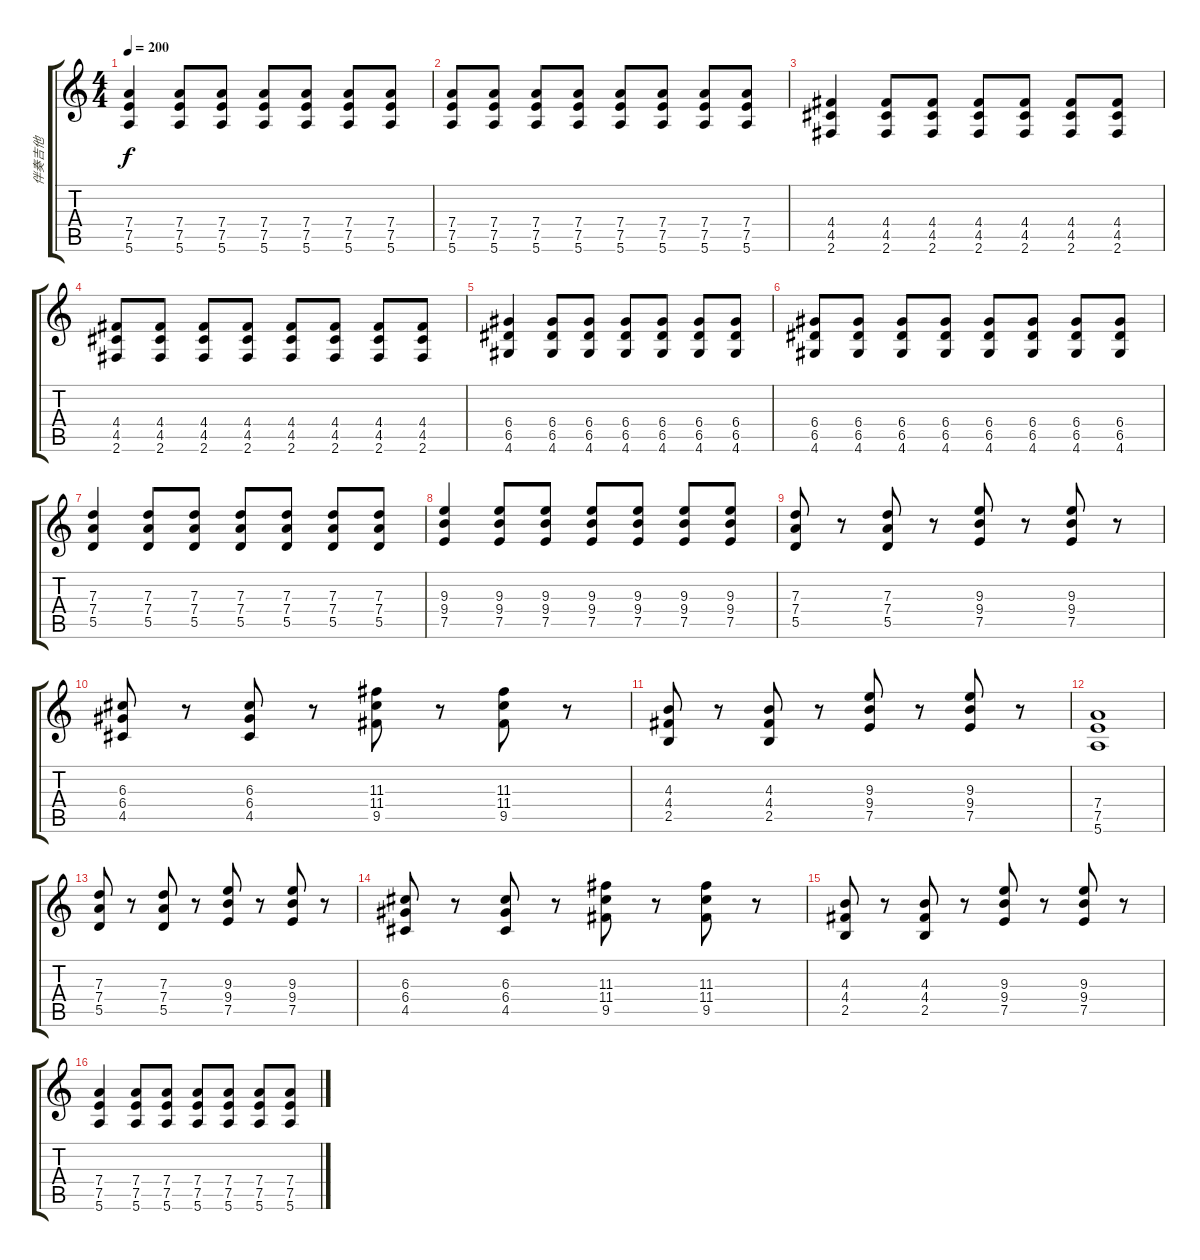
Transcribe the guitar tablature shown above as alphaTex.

\track ("伴奏吉他" "伴奏吉他") {instrument overdrivenguitar}
\staff {score tabs}
\tuning (E4 B3 G3 D3 A2 E2) {hide}
\ts (4 4)
\tempo 200
\clef g2
\ks c
(7.4 7.5 5.6).4{dy f} (7.4 7.5 5.6).8 (7.4 7.5 5.6).8 (7.4 7.5 5.6).8 (7.4 7.5 5.6).8 (7.4 7.5 5.6).8 (7.4 7.5 5.6).8 |
(7.4 7.5 5.6).8 (7.4 7.5 5.6).8 (7.4 7.5 5.6).8 (7.4 7.5 5.6).8 (7.4 7.5 5.6).8 (7.4 7.5 5.6).8 (7.4 7.5 5.6).8 (7.4 7.5 5.6).8 |
(4.4 4.5 2.6).4 (4.4 4.5 2.6).8 (4.4 4.5 2.6).8 (4.4 4.5 2.6).8 (4.4 4.5 2.6).8 (4.4 4.5 2.6).8 (4.4 4.5 2.6).8 |
(4.4 4.5 2.6).8 (4.4 4.5 2.6).8 (4.4 4.5 2.6).8 (4.4 4.5 2.6).8 (4.4 4.5 2.6).8 (4.4 4.5 2.6).8 (4.4 4.5 2.6).8 (4.4 4.5 2.6).8 |
(6.4 6.5 4.6).4 (6.4 6.5 4.6).8 (6.4 6.5 4.6).8 (6.4 6.5 4.6).8 (6.4 6.5 4.6).8 (6.4 6.5 4.6).8 (6.4 6.5 4.6).8 |
(6.4 6.5 4.6).8 (6.4 6.5 4.6).8 (6.4 6.5 4.6).8 (6.4 6.5 4.6).8 (6.4 6.5 4.6).8 (6.4 6.5 4.6).8 (6.4 6.5 4.6).8 (6.4 6.5 4.6).8 |
(7.3 7.4 5.5).4 (7.3 7.4 5.5).8 (7.3 7.4 5.5).8 (7.3 7.4 5.5).8 (7.3 7.4 5.5).8 (7.3 7.4 5.5).8 (7.3 7.4 5.5).8 |
(9.3 9.4 7.5).4 (9.3 9.4 7.5).8 (9.3 9.4 7.5).8 (9.3 9.4 7.5).8 (9.3 9.4 7.5).8 (9.3 9.4 7.5).8 (9.3 9.4 7.5).8 |
(7.3 7.4 5.5).8 r.8 (7.3 7.4 5.5).8 r.8 (9.3 9.4 7.5).8 r.8 (9.3 9.4 7.5).8 r.8 |
(6.3 6.4 4.5).8 r.8 (6.3 6.4 4.5).8 r.8 (11.3 11.4 9.5).8 r.8 (11.3 11.4 9.5).8 r.8 |
(4.3 4.4 2.5).8 r.8 (4.3 4.4 2.5).8 r.8 (9.3 9.4 7.5).8 r.8 (9.3 9.4 7.5).8 r.8 |
(7.4 7.5 5.6).1 |
(7.3 7.4 5.5).8 r.8 (7.3 7.4 5.5).8 r.8 (9.3 9.4 7.5).8 r.8 (9.3 9.4 7.5).8 r.8 |
(6.3 6.4 4.5).8 r.8 (6.3 6.4 4.5).8 r.8 (11.3 11.4 9.5).8 r.8 (11.3 11.4 9.5).8 r.8 |
(4.3 4.4 2.5).8 r.8 (4.3 4.4 2.5).8 r.8 (9.3 9.4 7.5).8 r.8 (9.3 9.4 7.5).8 r.8 |
(7.4 7.5 5.6).4 (7.4 7.5 5.6).8 (7.4 7.5 5.6).8 (7.4 7.5 5.6).8 (7.4 7.5 5.6).8 (7.4 7.5 5.6).8 (7.4 7.5 5.6).8
